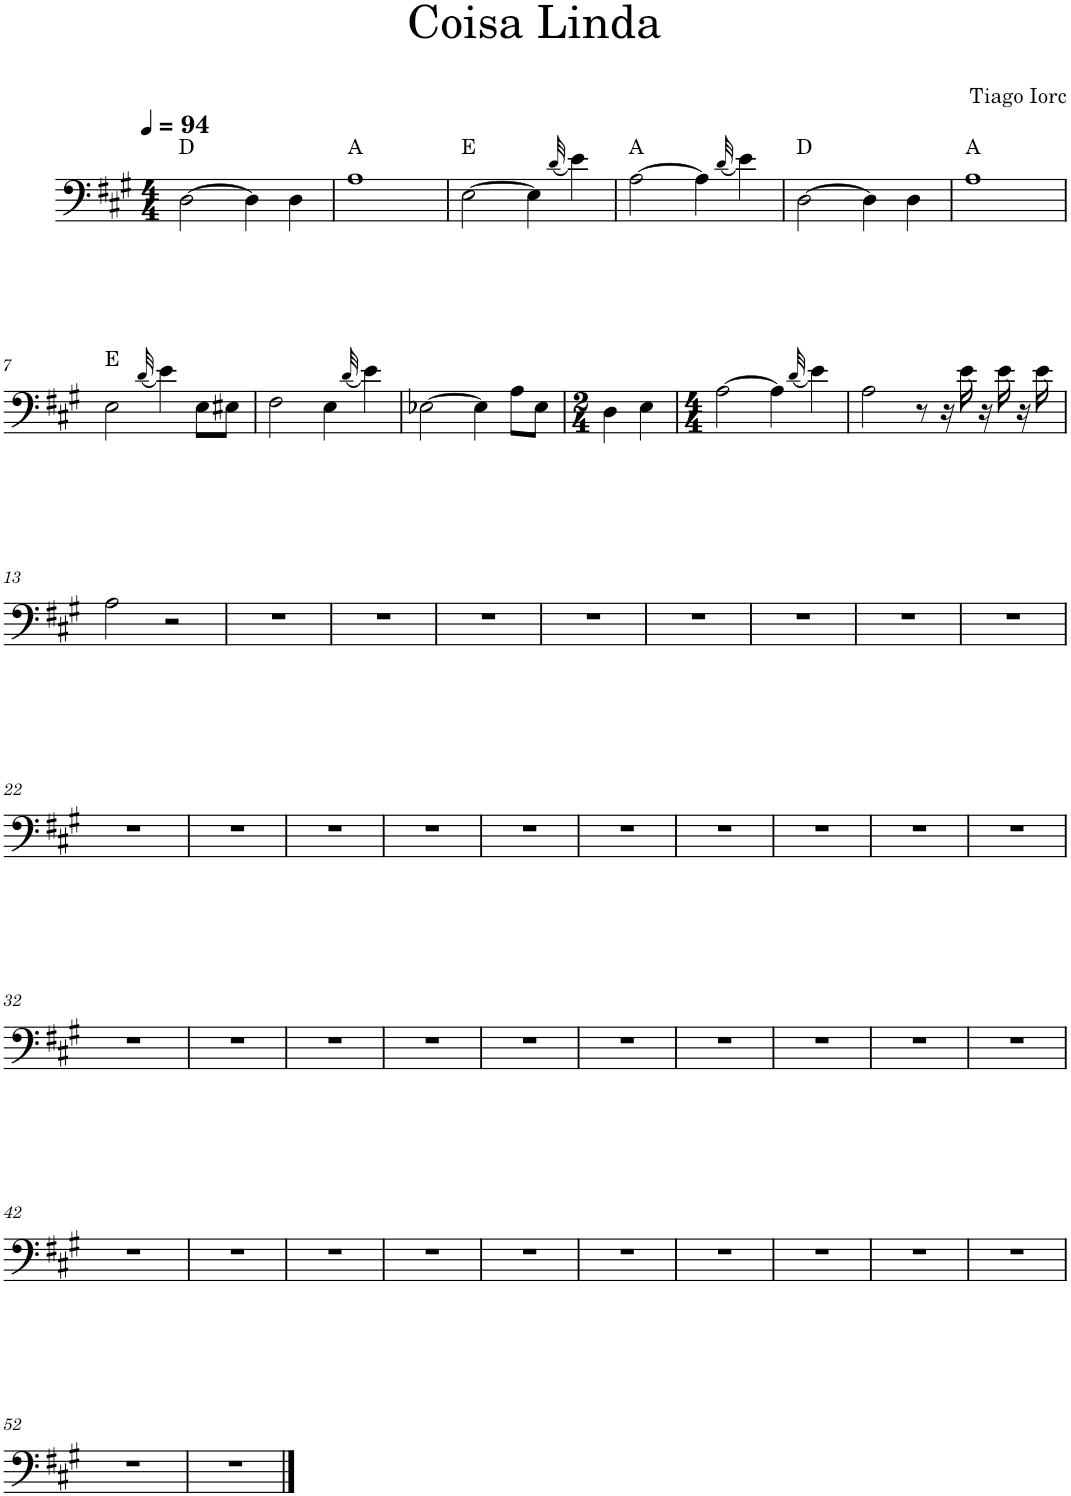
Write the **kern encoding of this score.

**kern	**harte
*part1	*part1
*staff1	*
*I"Acoustic Bass	*
*I'Bass	*
*clefF4	*
*Trd7c12	*
*k[f#c#g#]	*
*M4/4	*
*MM94	*
=1	=1
[2D\	D:maj
4D\]	.
4D\	.
=2	=2
1A	A:maj
=3	=3
[2E\	E:maj
4E\]	.
(32qd/	.
4e\)	.
=4	=4
[2A\	A:maj
4A\]	.
(32qd/	.
4e\)	.
=5	=5
[2D\	D:maj
4D\]	.
4D\	.
=6	=6
1A	A:maj
!!LO:LB:g=z
=7	=7
2E\	E:maj
(32qd/	.
4e\)	.
8E\L	.
8E#X\J	.
=8	=8
2F#\	.
4E\	.
(32qd/	.
4e\)	.
=9	=9
[2E-X\	.
4E-\]	.
8A\L	.
8E-\J	.
=10	=10
*M2/4	*
4D\	.
4E\	.
=11	=11
*M4/4	*
[2A\	.
4A\]	.
(32qd/	.
4e\)	.
=12	=12
2A\	.
8r	.
16r	.
16e\	.
16r	.
16e\	.
16r	.
16e\	.
!!LO:LB:g=z
=13	=13
2A\	.
2r	.
=14	=14
1r	.
=15	=15
1r	.
=16	=16
1r	.
=17	=17
1r	.
=18	=18
1r	.
=19	=19
1r	.
=20	=20
1r	.
=21	=21
1r	.
!!LO:LB:g=z
=22	=22
1r	.
=23	=23
1r	.
=24	=24
1r	.
=25	=25
1r	.
=26	=26
1r	.
=27	=27
1r	.
=28	=28
1r	.
=29	=29
1r	.
=30	=30
1r	.
=31	=31
1r	.
!!LO:LB:g=z
=32	=32
1r	.
=33	=33
1r	.
=34	=34
1r	.
=35	=35
1r	.
=36	=36
1r	.
=37	=37
1r	.
=38	=38
1r	.
=39	=39
1r	.
=40	=40
1r	.
=41	=41
1r	.
!!LO:LB:g=z
=42	=42
1r	.
=43	=43
1r	.
=44	=44
1r	.
=45	=45
1r	.
=46	=46
1r	.
=47	=47
1r	.
=48	=48
1r	.
=49	=49
1r	.
=50	=50
1r	.
=51	=51
1r	.
!!LO:LB:g=z
=52	=52
1r	.
=53	=53
1r	.
==	==
*-	*-
